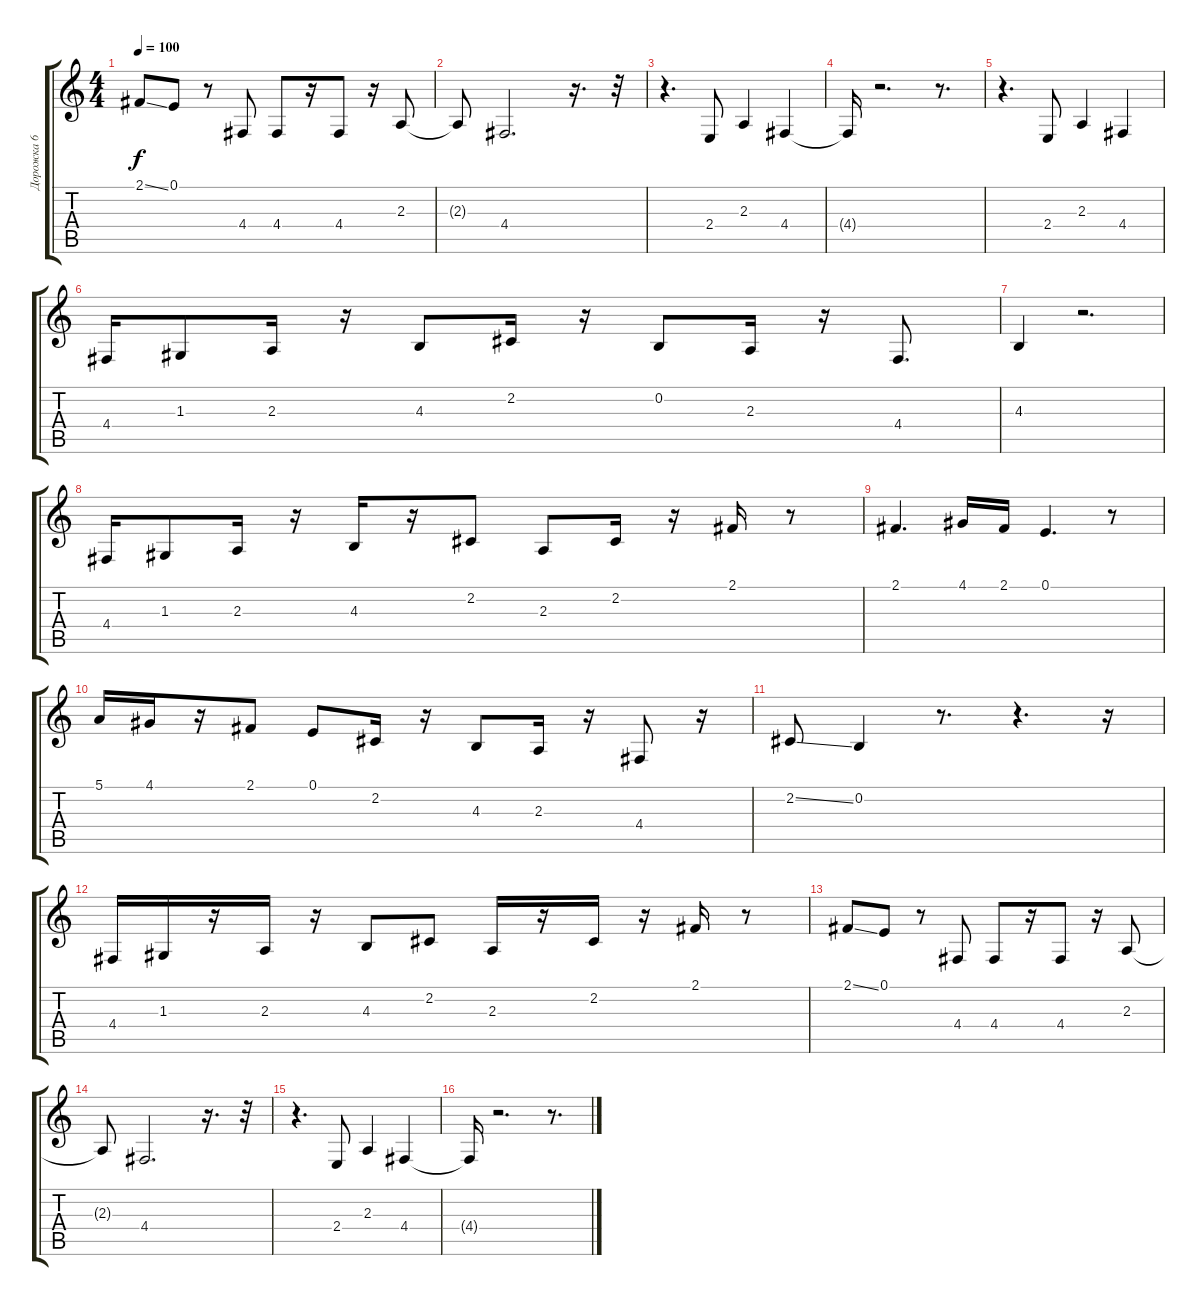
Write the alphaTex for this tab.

\track ("Дорожка 6" "Дорожка 6") {instrument mutedtrumpet}
\staff {score tabs}
\tuning (E4 B3 G3 D3 A2 E2) {hide}
\ts (4 4)
\tempo 100
\clef g2
\ks c
2.1{ss}.8{dy f} 0.1.8 r.8 4.4.8 4.4.8 r.16 4.4.8 r.16 2.3.8 |
2.3{t}.8 4.4.2{d} r.16{d} r.32 |
r.4{d} 2.4.8 2.3.4 4.4.4 |
4.4{t}.16 r.2{d} r.8{d} |
r.4{d} 2.4.8 2.3.4 4.4.4 |
4.4.16 1.3.8 2.3.16 r.16 4.3.8 2.2.16 r.16 0.2.8 2.3.16 r.16 4.4.8{d} |
4.3.4 r.2{d} |
4.4.16 1.3.8 2.3.16 r.16 4.3.16 r.16 2.2.8 2.3.8 2.2.16 r.16 2.1.16 r.8 |
2.1.4{d} 4.1.16 2.1.16 0.1.4{d} r.8 |
5.1.16 4.1.16 r.16 2.1.8 0.1.8 2.2.16 r.16 4.3.8 2.3.16 r.16 4.4.8 r.16 |
2.2{ss}.8 0.2.4 r.8{d} r.4{d} r.16 |
4.4.16 1.3.16 r.16 2.3.16 r.16 4.3.8 2.2.8 2.3.16 r.16 2.2.16 r.16 2.1.16 r.8 |
2.1{ss}.8 0.1.8 r.8 4.4.8 4.4.8 r.16 4.4.8 r.16 2.3.8 |
2.3{t}.8 4.4.2{d} r.16{d} r.32 |
r.4{d} 2.4.8 2.3.4 4.4.4 |
4.4{t}.16 r.2{d} r.8{d}
